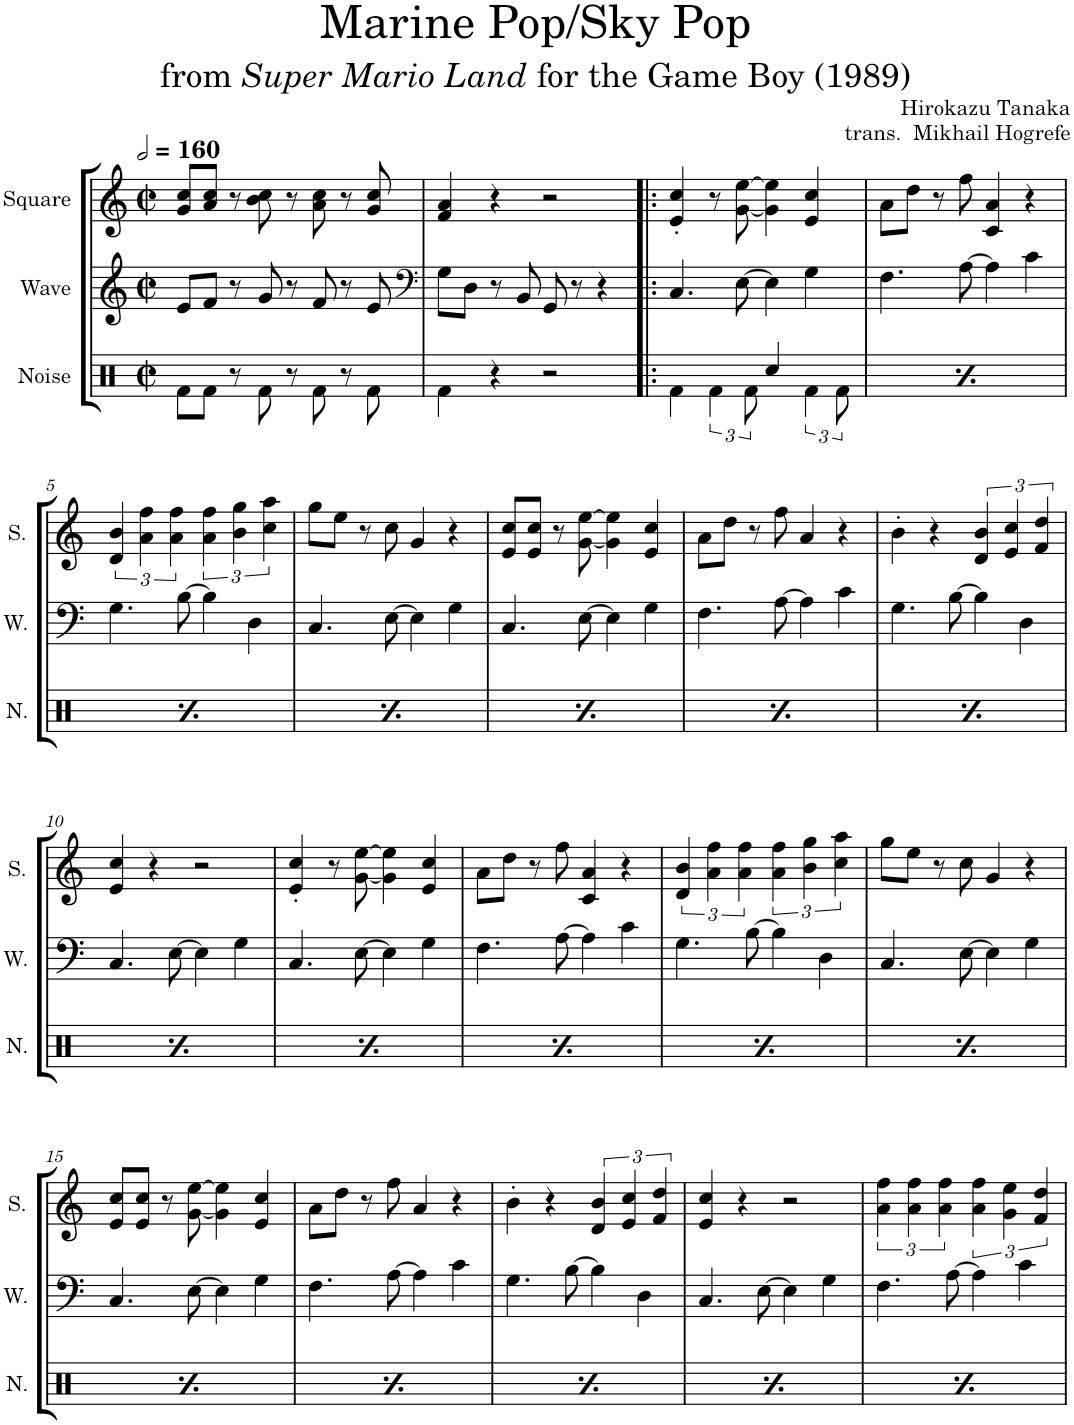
**kern	**kern	**kern
*part3	*part2	*part1
*staff3	*staff2	*staff1
*I"Noise	*I"Wave	*I"Square
*I'N.	*I'W.	*I'S.
*clefX	*clefG2	*clefG2
*k[]	*k[]	*k[]
*M2/2	*M2/2	*M2/2
*met(c|)	*met(c|)	*met(c|)
*MM320	*MM320	*MM320
=1	=1	=1
8Rf\L	8e/L	8g/ 8cc/L
8Rf\J	8f/J	8a/ 8cc/J
8r	8r	8r
8Rf\	8g/	8b\ 8cc\
8r	8r	8r
8Rf\	8f/	8a\ 8cc\
8r	8r	8r
8Rf\	8e/	8g/ 8cc/
=2	=2	=2
*	*clefF4	*
4Rf\	8G\L	4f/ 4a/
.	8D\J	.
4r	8r	4r
.	8BB/	.
2r	8GG/	2r
.	8r	.
.	4r	.
=3!|:	=3!|:	=3!|:
4Rf\	4.C/	4e/' 4cc/'
6Rf\	.	8r
.	[8E\	[8g\ [8ee\
12Rf\	.	.
4Rcc/	4E\]	4g\] 4ee\]
6Rf\	4G\	4e/ 4cc/
12Rf\	.	.
=4	=4	=4
4Rf\	4.F\	8a\L
.	.	8dd\J
6Rf\	.	8r
.	[8A\	8ff\
12Rf\	.	.
4Rcc/	4A\]	4c/ 4a/
6Rf\	4c\	4r
12Rf\	.	.
!!LO:LB:g=z
=5	=5	=5
4Rf\	4.G\	6d/ 6b/
.	.	6a\ 6ff\
6Rf\	.	.
.	.	6a\ 6ff\
.	[8B\	.
12Rf\	.	.
4Rcc/	4B\]	6a\ 6ff\
.	.	6b\ 6gg\
6Rf\	4D\	.
.	.	6cc\ 6aa\
12Rf\	.	.
=6	=6	=6
4Rf\	4.C/	8gg\L
.	.	8ee\J
6Rf\	.	8r
.	[8E\	8cc\
12Rf\	.	.
4Rcc/	4E\]	4g/
6Rf\	4G\	4r
12Rf\	.	.
=7	=7	=7
4Rf\	4.C/	8e/ 8cc/L
.	.	8e/ 8cc/J
6Rf\	.	8r
.	[8E\	[8g\ [8ee\
12Rf\	.	.
4Rcc/	4E\]	4g\] 4ee\]
6Rf\	4G\	4e/ 4cc/
12Rf\	.	.
=8	=8	=8
4Rf\	4.F\	8a\L
.	.	8dd\J
6Rf\	.	8r
.	[8A\	8ff\
12Rf\	.	.
4Rcc/	4A\]	4a/
6Rf\	4c\	4r
12Rf\	.	.
=9	=9	=9
4Rf\	4.G\	4b'\
6Rf\	.	4r
.	[8B\	.
12Rf\	.	.
4Rcc/	4B\]	6d/ 6b/
.	.	6e/ 6cc/
6Rf\	4D\	.
.	.	6f/ 6dd/
12Rf\	.	.
!!LO:LB:g=z
=10	=10	=10
4Rf\	4.C/	4e/ 4cc/
6Rf\	.	4r
.	[8E\	.
12Rf\	.	.
4Rcc/	4E\]	2r
6Rf\	4G\	.
12Rf\	.	.
=11	=11	=11
4Rf\	4.C/	4e/' 4cc/'
6Rf\	.	8r
.	[8E\	[8g\ [8ee\
12Rf\	.	.
4Rcc/	4E\]	4g\] 4ee\]
6Rf\	4G\	4e/ 4cc/
12Rf\	.	.
=12	=12	=12
4Rf\	4.F\	8a\L
.	.	8dd\J
6Rf\	.	8r
.	[8A\	8ff\
12Rf\	.	.
4Rcc/	4A\]	4c/ 4a/
6Rf\	4c\	4r
12Rf\	.	.
=13	=13	=13
4Rf\	4.G\	6d/ 6b/
.	.	6a\ 6ff\
6Rf\	.	.
.	.	6a\ 6ff\
.	[8B\	.
12Rf\	.	.
4Rcc/	4B\]	6a\ 6ff\
.	.	6b\ 6gg\
6Rf\	4D\	.
.	.	6cc\ 6aa\
12Rf\	.	.
=14	=14	=14
4Rf\	4.C/	8gg\L
.	.	8ee\J
6Rf\	.	8r
.	[8E\	8cc\
12Rf\	.	.
4Rcc/	4E\]	4g/
6Rf\	4G\	4r
12Rf\	.	.
!!LO:LB:g=z
=15	=15	=15
4Rf\	4.C/	8e/ 8cc/L
.	.	8e/ 8cc/J
6Rf\	.	8r
.	[8E\	[8g\ [8ee\
12Rf\	.	.
4Rcc/	4E\]	4g\] 4ee\]
6Rf\	4G\	4e/ 4cc/
12Rf\	.	.
=16	=16	=16
4Rf\	4.F\	8a\L
.	.	8dd\J
6Rf\	.	8r
.	[8A\	8ff\
12Rf\	.	.
4Rcc/	4A\]	4a/
6Rf\	4c\	4r
12Rf\	.	.
=17	=17	=17
4Rf\	4.G\	4b'\
6Rf\	.	4r
.	[8B\	.
12Rf\	.	.
4Rcc/	4B\]	6d/ 6b/
.	.	6e/ 6cc/
6Rf\	4D\	.
.	.	6f/ 6dd/
12Rf\	.	.
=18	=18	=18
4Rf\	4.C/	4e/ 4cc/
6Rf\	.	4r
.	[8E\	.
12Rf\	.	.
4Rcc/	4E\]	2r
6Rf\	4G\	.
12Rf\	.	.
=19	=19	=19
4Rf\	4.F\	6a\ 6ff\
.	.	6a\ 6ff\
6Rf\	.	.
.	.	6a\ 6ff\
.	[8A\	.
12Rf\	.	.
4Rcc/	4A\]	6a\ 6ff\
.	.	6g\ 6ee\
6Rf\	4c\	.
.	.	6f/ 6dd/
12Rf\	.	.
=	=	=
*-	*-	*-
